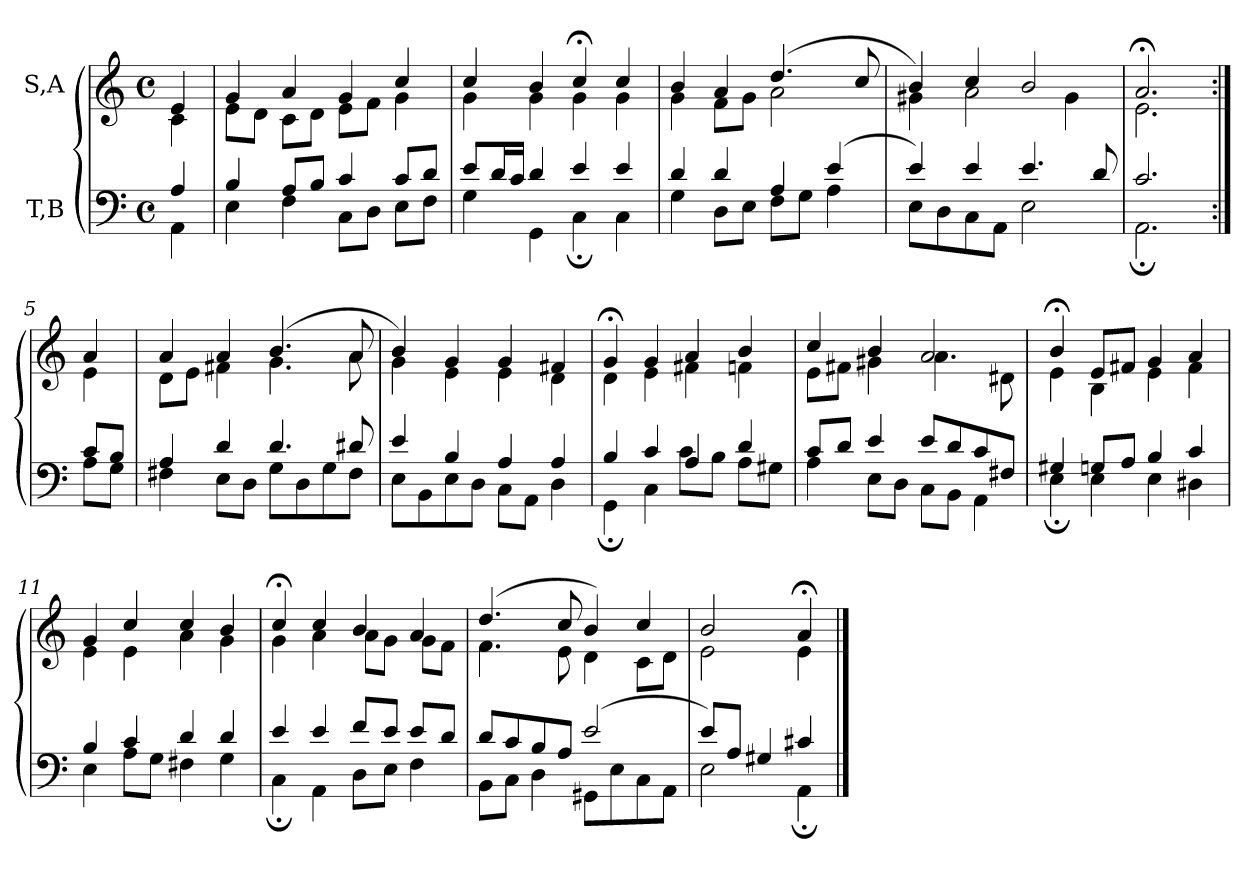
**kern	**kern
*part2	*part1
*staff2	*staff1
*I"T,B	*I"S,A
*clefF4	*clefG2
*k[]	*k[]
*M4/4	*M4/4
*met(c)	*met(c)
=	=
*^	*^
4A	4AA	4e	4c
=1	=1	=1	=1
4B	4E	4g	8eL
.	.	.	8dJ
8AL	4F	4a	8cL
8BJ	.	.	8dJ
4c	8CL	4g	8eL
.	8DJ	.	8fJ
8cL	8EL	4cc	4g
8dJ	8FJ	.	.
=2	=2	=2	=2
8eL	4G	4cc	4g
16dL	.	.	.
16cJJ	.	.	.
4d	4GG	4b	4g
4e	4C;	4cc;<	4g
4e	4C	4cc	4g
=3	=3	=3	=3
4d	4G	4b	4g
4d	8DL	4a	8fL
.	8EJ	.	8gJ
4A	8FL	(>4.dd	2a
.	8GJ	.	.
(>4e	4A	.	.
.	.	8cc	.
=4	=4	=4	=4
4e)	8EL	4b)	4g#X
.	8D	.	.
4e	8C	4cc	2a
.	8AAJ	.	.
4.e	2E	2b	.
.	.	.	4g#
8d	.	.	.
=5a	=5a	=5a	=5a
2.c	2.AA;	2.a;<	2.e
=5b:|!	=5b:|!	=5b:|!	=5b:|!
8cL	8AL	4a	4e
8BJ	8GJ	.	.
=6	=6	=6	=6
4A	4F#X	4a	8dL
.	.	.	8eJ
4d	8EL	4a	4f#X
.	8DJ	.	.
4.d	8GL	(>4.b	4.g
.	8D	.	.
.	8G	.	.
8d#X	8F#J	8a	8a
=7	=7	=7	=7
4e	8EL	4b)	4g
.	8BB	.	.
4B	8E	4g	4e
.	8DJ	.	.
4A	8CL	4g	4e
.	8AAJ	.	.
4A	4D	4f#X	4d
=8	=8	=8	=8
4B	4GG;	4g;<	4d
4c	4C	4g	4e
4A	8cL	4a	4f#X
.	8BJ	.	.
4d	8AL	4b	4fn
.	8G#XJ	.	.
=9	=9	=9	=9
8cL	4A	4cc	8eL
8dJ	.	.	8f#XJ
4e	8EL	4b	4g#X
.	8DJ	.	.
8eL	8CL	2a	4.a
8d	8BBJ	.	.
8c	4AA	.	.
8F#XJ	.	.	8d#X
=10	=10	=10	=10
4G#X	4E;	4b;<	4e
8GnL	4E	8eL	4B
8AJ	.	8f#XJ	.
4B	4E	4g	4e
4c	4D#X	4a	4f#
=11	=11	=11	=11
4B	4E	4g	4e
4c	8AL	4cc	4e
.	8GJ	.	.
4d	4F#X	4cc	4a
4d	4G	4b	4g
=12	=12	=12	=12
4e	4C;	4cc;<	4g
4e	4AA	4cc	4a
8fL	8DL	4b	8aL
8eJ	8EJ	.	8gJ
8eL	4F	4a	8gL
8dJ	.	.	8fJ
=13	=13	=13	=13
8dL	8BBL	(>4.dd	4.f
8c	8CJ	.	.
8B	4D	.	.
8AJ	.	8cc	8e
(>2e	8GG#XL	4b)	4d
.	8E	.	.
.	8C	4cc	8cL
.	8AAJ	.	8dJ
=14	=14	=14	=14
8eL)	2E	2b	2e
8AJ	.	.	.
4G#X	.	.	.
4c#X	4AA;	4a;<	4e
*v	*v	*	*
*	*v	*v
==	==
*-	*-
